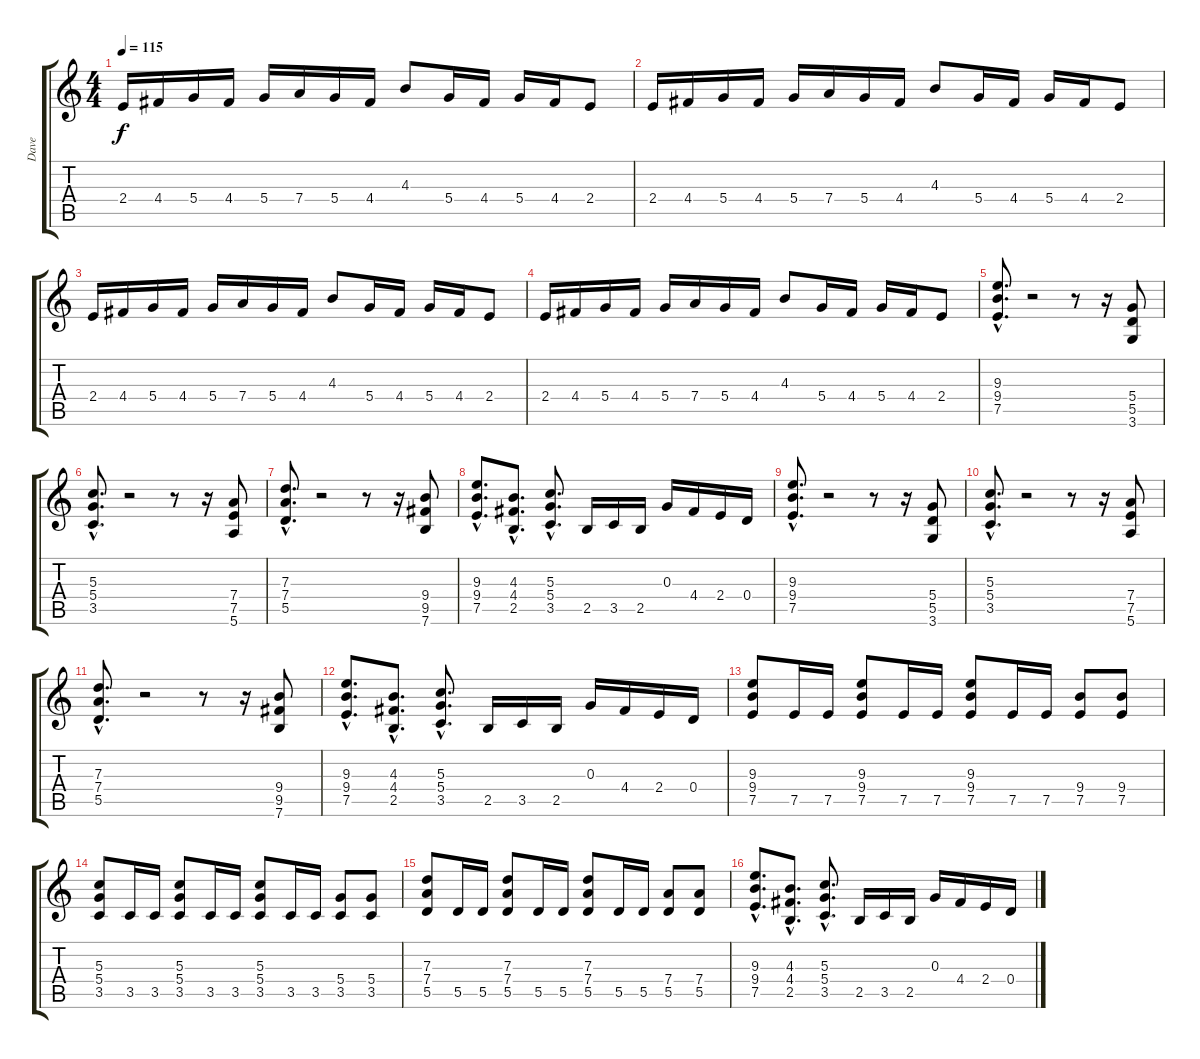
\track ("Dave" "Dave") {instrument distortionguitar}
\staff {score tabs}
\tuning (E4 B3 G3 D3 A2 E2) {hide}
\ts (4 4)
\tempo 115
\clef g2
\ks c
2.4.16{dy f} 4.4.16 5.4.16 4.4.16 5.4.16 7.4.16 5.4.16 4.4.16 4.3.8 5.4.16 4.4.16 5.4.16 4.4.16 2.4.8 |
2.4.16 4.4.16 5.4.16 4.4.16 5.4.16 7.4.16 5.4.16 4.4.16 4.3.8 5.4.16 4.4.16 5.4.16 4.4.16 2.4.8 |
2.4.16 4.4.16 5.4.16 4.4.16 5.4.16 7.4.16 5.4.16 4.4.16 4.3.8 5.4.16 4.4.16 5.4.16 4.4.16 2.4.8 |
2.4.16 4.4.16 5.4.16 4.4.16 5.4.16 7.4.16 5.4.16 4.4.16 4.3.8 5.4.16 4.4.16 5.4.16 4.4.16 2.4.8 |
(9.3{hac} 9.4{hac} 7.5{hac}).8{d} r.2 r.8 r.16 (5.4 5.5 3.6).8 |
(5.3{hac} 5.4{hac} 3.5{hac}).8{d} r.2 r.8 r.16 (7.4 7.5 5.6).8 |
(7.3{hac} 7.4{hac} 5.5{hac}).8{d} r.2 r.8 r.16 (9.4 9.5 7.6).8 |
(9.3{hac} 9.4{hac} 7.5{hac}).8{d} (4.3{hac} 4.4{hac} 2.5{hac}).8{d} (5.3{hac} 5.4{hac} 3.5{hac}).8{d} 2.5.16 3.5.16 2.5.16 0.3.16 4.4.16 2.4.16 0.4.16 |
(9.3{hac} 9.4{hac} 7.5{hac}).8{d} r.2 r.8 r.16 (5.4 5.5 3.6).8 |
(5.3{hac} 5.4{hac} 3.5{hac}).8{d} r.2 r.8 r.16 (7.4 7.5 5.6).8 |
(7.3{hac} 7.4{hac} 5.5{hac}).8{d} r.2 r.8 r.16 (9.4 9.5 7.6).8 |
(9.3{hac} 9.4{hac} 7.5{hac}).8{d} (4.3{hac} 4.4{hac} 2.5{hac}).8{d} (5.3{hac} 5.4{hac} 3.5{hac}).8{d} 2.5.16 3.5.16 2.5.16 0.3.16 4.4.16 2.4.16 0.4.16 |
(9.3 9.4 7.5).8 7.5.16 7.5.16 (9.3 9.4 7.5).8 7.5.16 7.5.16 (9.3 9.4 7.5).8 7.5.16 7.5.16 (9.4 7.5).8 (9.4 7.5).8 |
(5.3 5.4 3.5).8 3.5.16 3.5.16 (5.3 5.4 3.5).8 3.5.16 3.5.16 (5.3 5.4 3.5).8 3.5.16 3.5.16 (5.4 3.5).8 (5.4 3.5).8 |
(7.3 7.4 5.5).8 5.5.16 5.5.16 (7.3 7.4 5.5).8 5.5.16 5.5.16 (7.3 7.4 5.5).8 5.5.16 5.5.16 (7.4 5.5).8 (7.4 5.5).8 |
(9.3{hac} 9.4{hac} 7.5{hac}).8{d} (4.3{hac} 4.4{hac} 2.5{hac}).8{d} (5.3{hac} 5.4{hac} 3.5{hac}).8{d} 2.5.16 3.5.16 2.5.16 0.3.16 4.4.16 2.4.16 0.4.16
